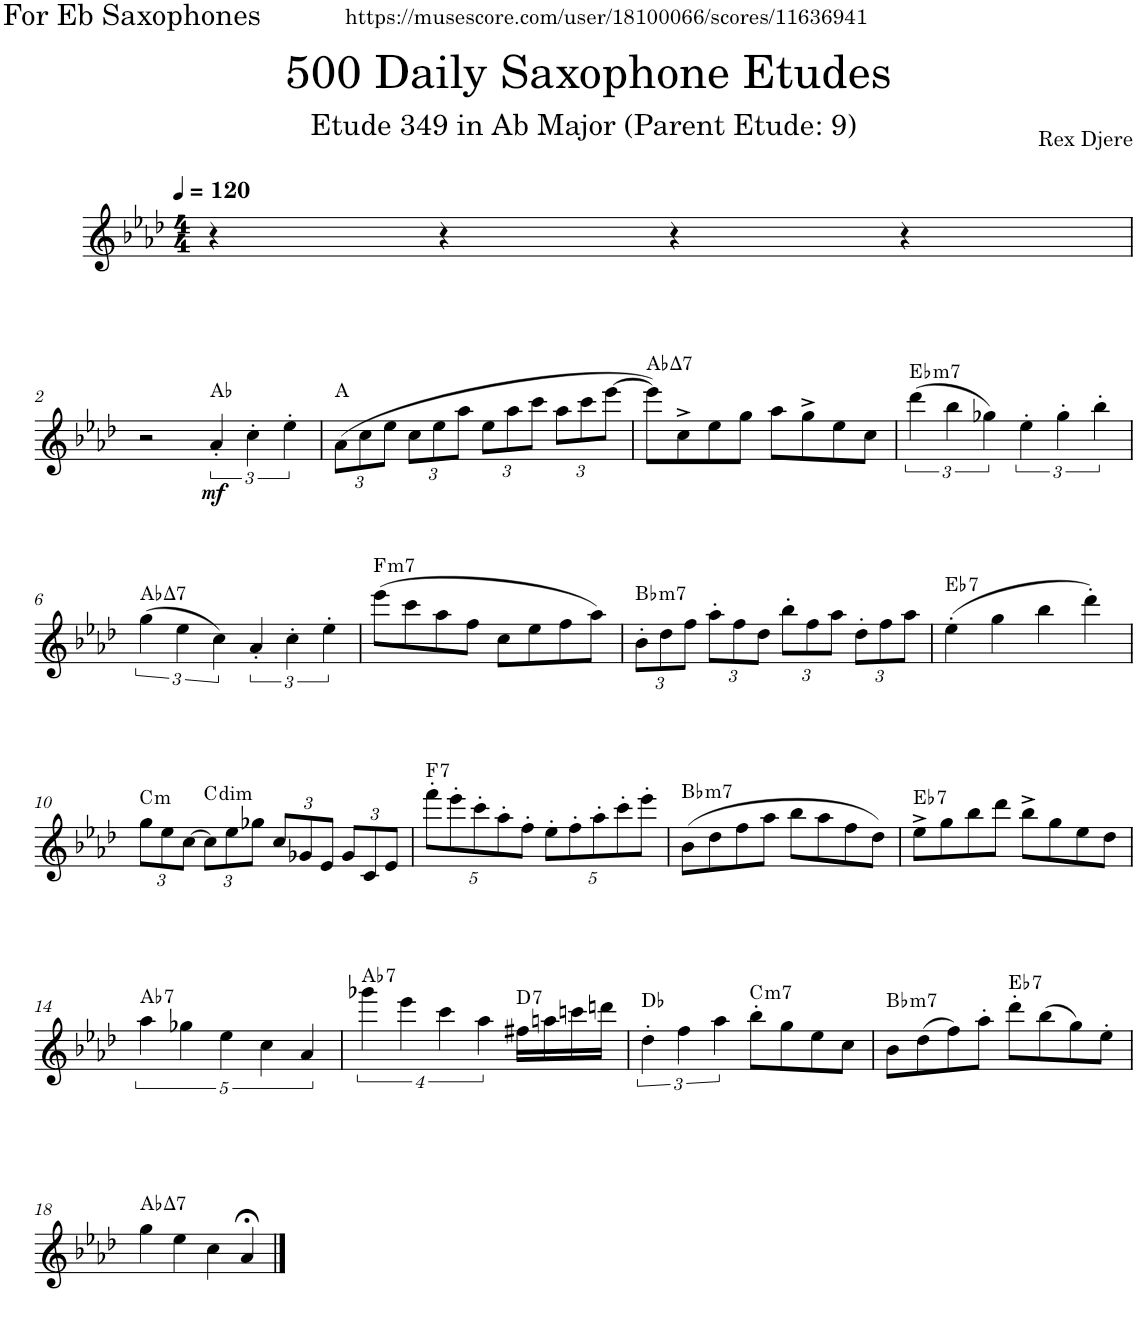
**kern	**dynam	**harte
*part1	*part1	*part1
*staff1	*staff1	*
*I"Alto Saxophone	*	*
*I'A. Sax.	*	*
*clefG2	*	*
*Trd5c9	*	*
*k[b-e-a-d-]	*	*
*M4/4	*	*
*MM120	*	*
=1	=1	=1
4r	.	.
4r	.	.
4r	.	.
4r	.	.
!!LO:LB:g=z
=2	=2	=2
2r	.	.
!	!LO:DY:b	!
6a-'/	mf	Ab:maj
6cc'\	.	.
6ee-'\	.	.
=3	=3	=3
*Xbrackettup	*	*
(12a-\L	.	A:maj
12cc\	.	.
12ee-\J	.	.
12cc\L	.	.
12ee-\	.	.
12aa-\J	.	.
12ee-\L	.	.
12aa-\	.	.
12ccc\J	.	.
12aa-\L	.	.
12ccc\	.	.
[12eee-\J	.	.
=4	=4	=4
!	!	!LO:H:kt=7
8eee-\L])	.	Ab:maj7
8cc^\	.	.
8ee-\	.	.
8gg\J	.	.
8aa-\L	.	.
8gg^\	.	.
8ee-\	.	.
8cc\J	.	.
=5	=5	=5
*brackettup	*	*
!	!	!LO:H:kt=m7
(6ddd-\	.	Eb:min7
6bb-\	.	.
6gg-X\)	.	.
6ee-'\	.	.
6gg-'\	.	.
6bb-'\	.	.
!!LO:LB:g=z
=6	=6	=6
!	!	!LO:H:kt=7
(>6gg\	.	Ab:maj7
6ee-\	.	.
6cc\)	.	.
6a-'/	.	.
6cc'\	.	.
6ee-'\	.	.
=7	=7	=7
!	!	!LO:H:kt=m7
(8eee-\L	.	F:min7
8ccc\	.	.
8aa-\	.	.
8ff\J	.	.
8cc\L	.	.
8ee-\	.	.
8ff\	.	.
8aa-\J)	.	.
=8	=8	=8
*Xbrackettup	*	*
!	!	!LO:H:kt=m7
12b-'\L	.	Bb:min7
12dd-\	.	.
12ff\J	.	.
12aa-'\L	.	.
12ff\	.	.
12dd-\J	.	.
12bb-'\L	.	.
12ff\	.	.
12aa-\J	.	.
12dd-'\L	.	.
12ff\	.	.
12aa-\J	.	.
=9	=9	=9
!	!	!LO:H:kt=7
(4ee-'\	.	Eb:7
4gg\	.	.
4bb-\	.	.
4ddd-'\)	.	.
!!LO:LB:g=z
=10	=10	=10
!	!	!LO:H:kt=m
12gg\L	.	C:min
12ee-\	.	.
[12cc\J	.	.
!	!	!LO:H:kt=dim
12cc\L]	.	C:dim
12ee-\	.	.
12gg-X\J	.	.
12cc/L	.	.
12g-X/	.	.
12e-/J	.	.
12g-/L	.	.
12c/	.	.
12e-/J	.	.
=11	=11	=11
!	!	!LO:H:kt=7
10fff'\L	.	F:7
10eee-'\	.	.
10ccc'\	.	.
10aa-'\	.	.
10ff'\J	.	.
10ee-'\L	.	.
10ff'\	.	.
10aa-'\	.	.
10ccc'\	.	.
10eee-'\J	.	.
=12	=12	=12
!	!	!LO:H:kt=m7
(8b-\L	.	Bb:min7
8dd-\	.	.
8ff\	.	.
8aa-\J	.	.
8bb-\L	.	.
8aa-\	.	.
8ff\	.	.
8dd-\J)	.	.
=13	=13	=13
!	!	!LO:H:kt=7
8ee-^\L	.	Eb:7
8gg\	.	.
8bb-\	.	.
8ddd-\J	.	.
8bb-^\L	.	.
8gg\	.	.
8ee-\	.	.
8dd-\J	.	.
!!LO:LB:g=z
=14	=14	=14
*brackettup	*	*
!	!	!LO:H:kt=7
5aa-\	.	Ab:7
5gg-X\	.	.
5ee-\	.	.
5cc\	.	.
5a-/	.	.
=15	=15	=15
!	!	!LO:H:kt=7
16%3ggg-X\	.	Ab:7
16%3eee-\	.	.
16%3ccc\	.	.
16%3aa-\	.	.
!	!	!LO:H:kt=7
16ff#X\LL	.	D:7
16aan\	.	.
16cccn\	.	.
16dddn\JJ	.	.
=16	=16	=16
6dd-'\	.	Db:maj
6ff\	.	.
6aa-\	.	.
!	!	!LO:H:kt=m7
8bb-'\L	.	C:min7
8gg\	.	.
8ee-\	.	.
8cc\J	.	.
=17	=17	=17
!	!	!LO:H:kt=m7
8b-\L	.	Bb:min7
(8dd-\	.	.
8ff\)	.	.
8aa-'\J	.	.
!	!	!LO:H:kt=7
8ddd-'\L	.	Eb:7
(8bb-\	.	.
8gg\)	.	.
8ee-'\J	.	.
!!LO:LB:g=z
=18	=18	=18
!	!	!LO:H:kt=7
4gg\	.	Ab:maj7
4ee-\	.	.
4cc\	.	.
4a-;</	.	.
==	==	==
*-	*-	*-
